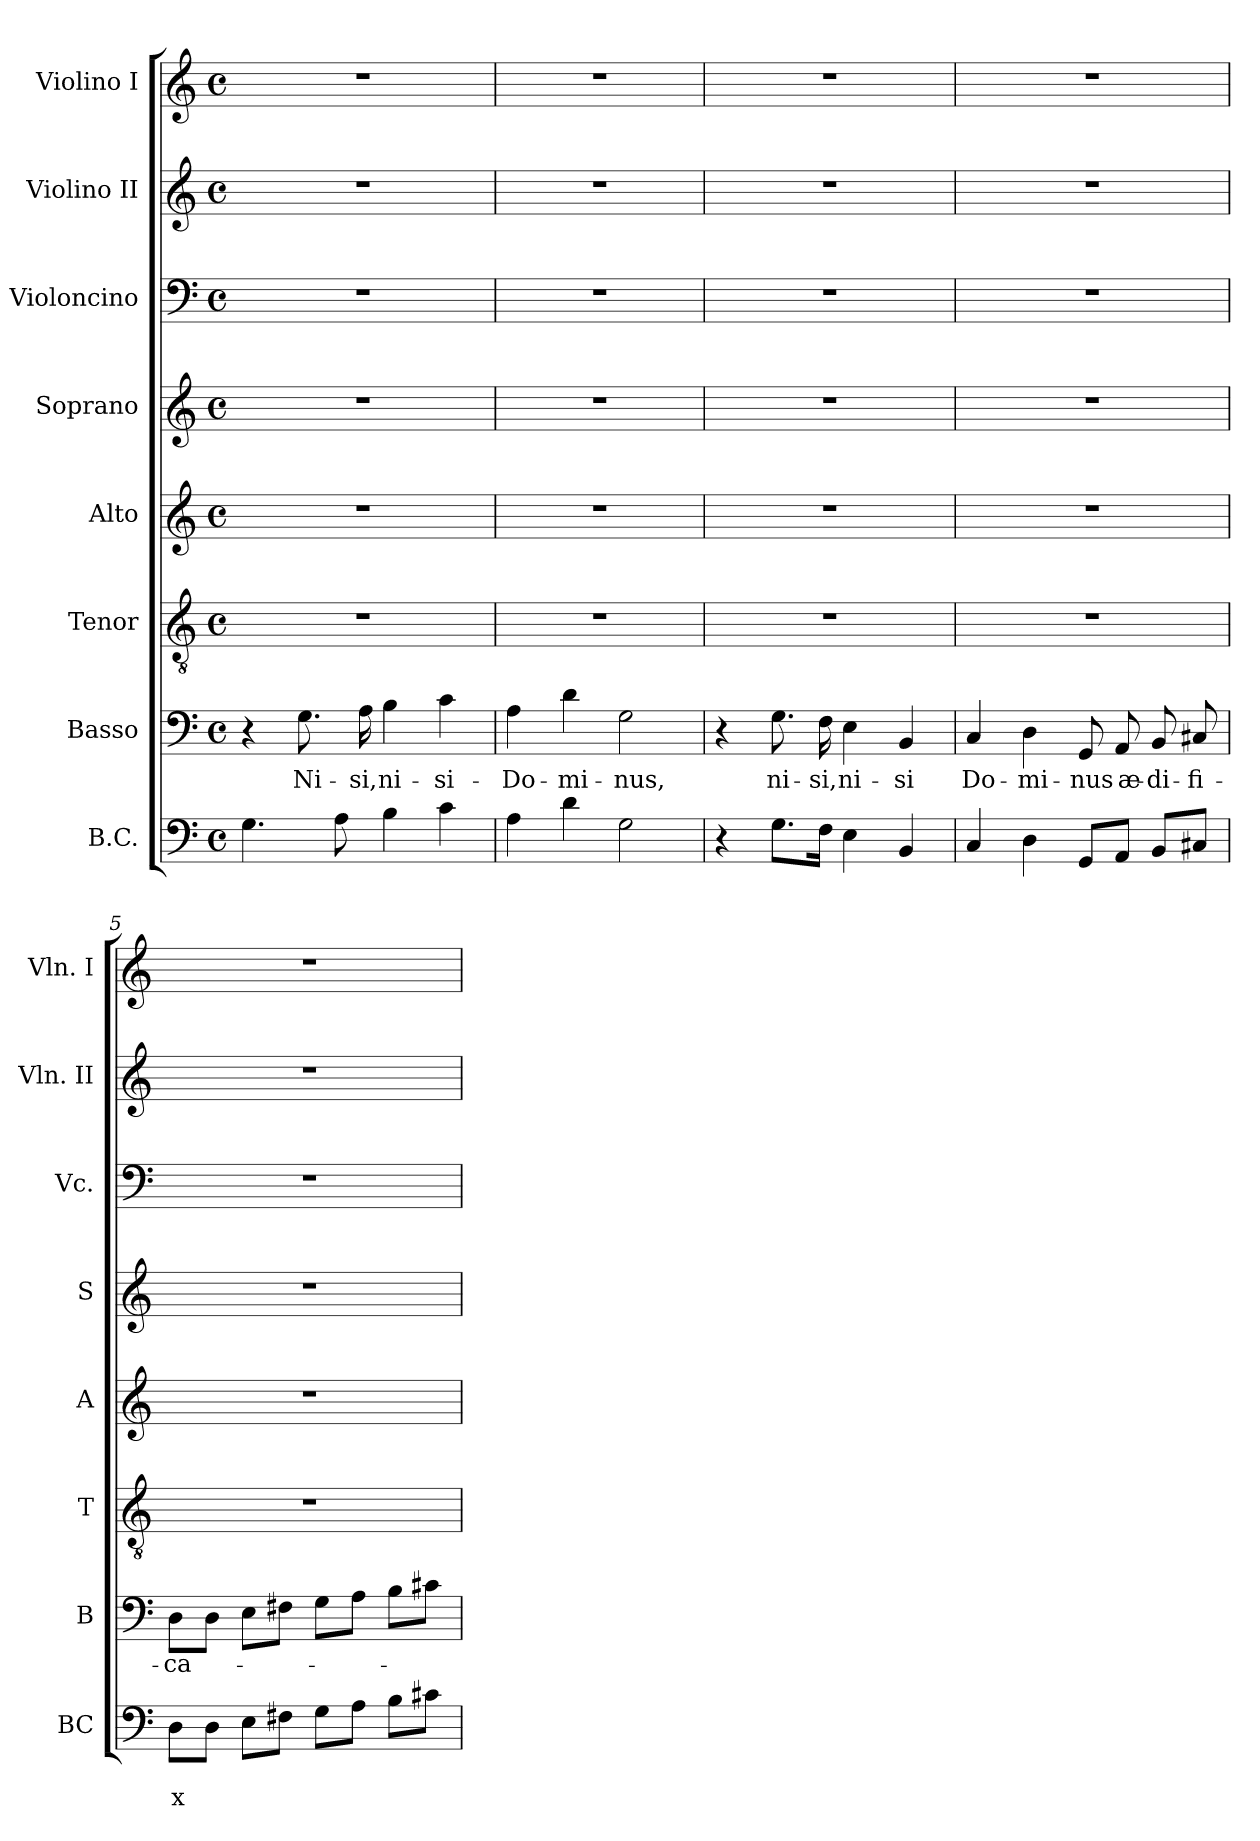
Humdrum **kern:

**kern	**text	**text	**kern	**text	**kern	**kern	**kern	**kern	**kern	**kern
*part8	*part8	*part8	*part7	*part7	*part6	*part5	*part4	*part3	*part2	*part1
*staff8	*staff8	*staff8	*staff7	*staff7	*staff6	*staff5	*staff4	*staff3	*staff2	*staff1
*I"B.C.	*	*	*I"Basso	*	*I"Tenor	*I"Alto	*I"Soprano	*I"Violoncino	*I"Violino II	*I"Violino I
*I'BC	*	*	*I'B	*	*I'T	*I'A	*I'S	*I'Vc.	*I'Vln. II	*I'Vln. I
*clefF4	*	*	*clefF4	*	*clefGv2	*clefG2	*clefG2	*clefF4	*clefG2	*clefG2
*k[]	*	*	*k[]	*	*k[]	*k[]	*k[]	*k[]	*k[]	*k[]
*C:	*	*	*C:	*	*C:	*C:	*C:	*C:	*C:	*C:
*M4/4	*	*	*M4/4	*	*M4/4	*M4/4	*M4/4	*M4/4	*M4/4	*M4/4
*met(c)	*	*	*met(c)	*	*met(c)	*met(c)	*met(c)	*met(c)	*met(c)	*met(c)
=1	=1	=1	=1	=1	=1	=1	=1	=1	=1	=1
4.G\	.	.	4r	.	1r	1r	1r	1r	1r	1r
!	!	!	!	!LO:LY:b	!	!	!	!	!	!
.	.	.	8.G\	Ni-	.	.	.	.	.	.
8A\	.	.	.	.	.	.	.	.	.	.
!	!	!	!	!LO:LY:b	!	!	!	!	!	!
.	.	.	16A\	-si,	.	.	.	.	.	.
!	!	!	!	!LO:LY:b	!	!	!	!	!	!
4B\	.	.	4B\	ni-	.	.	.	.	.	.
!	!	!	!	!LO:LY:b	!	!	!	!	!	!
4c\	.	.	4c\	-si-	.	.	.	.	.	.
=2	=2	=2	=2	=2	=2	=2	=2	=2	=2	=2
!	!	!	!	!LO:LY:b	!	!	!	!	!	!
4A\	.	.	4A\	-Do-	1r	1r	1r	1r	1r	1r
!	!	!	!	!LO:LY:b	!	!	!	!	!	!
4d\	.	.	4d\	-mi-	.	.	.	.	.	.
!	!	!	!	!LO:LY:b	!	!	!	!	!	!
2G\	.	.	2G\	-nus,	.	.	.	.	.	.
=3	=3	=3	=3	=3	=3	=3	=3	=3	=3	=3
4r	.	.	4r	.	1r	1r	1r	1r	1r	1r
!	!	!	!	!LO:LY:b	!	!	!	!	!	!
8.G\L	.	.	8.G\	ni-	.	.	.	.	.	.
!	!	!	!	!LO:LY:b	!	!	!	!	!	!
16F\Jk	.	.	16F\	-si,	.	.	.	.	.	.
!	!	!	!	!LO:LY:b	!	!	!	!	!	!
4E\	.	.	4E\	ni-	.	.	.	.	.	.
!	!	!	!	!LO:LY:b	!	!	!	!	!	!
4BB/	.	.	4BB/	-si	.	.	.	.	.	.
=4	=4	=4	=4	=4	=4	=4	=4	=4	=4	=4
!	!	!	!	!LO:LY:b	!	!	!	!	!	!
4C/	.	.	4C/	Do-	1r	1r	1r	1r	1r	1r
!	!	!	!	!LO:LY:b	!	!	!	!	!	!
4D\	.	.	4D\	-mi-	.	.	.	.	.	.
!	!	!	!	!LO:LY:b	!	!	!	!	!	!
8GG/L	.	.	8GG/	-nus	.	.	.	.	.	.
!	!	!	!	!LO:LY:b	!	!	!	!	!	!
8AA/J	.	.	8AA/	æ-	.	.	.	.	.	.
!	!	!	!	!LO:LY:b	!	!	!	!	!	!
8BB/L	.	.	8BB/	-di-	.	.	.	.	.	.
!	!	!	!	!LO:LY:b	!	!	!	!	!	!
8C#X/J	.	.	8C#X/	-fi-	.	.	.	.	.	.
=5	=5	=5	=5	=5	=5	=5	=5	=5	=5	=5
!	!	!LO:LY:b	!	!LO:LY:b	!	!	!	!	!	!
8D\L	.	x	8D\L	-ca-	1r	1r	1r	1r	1r	1r
8D\J	.	.	8D\J	.	.	.	.	.	.	.
8E\L	.	.	8E\L	.	.	.	.	.	.	.
8F#X\J	.	.	8F#X\J	.	.	.	.	.	.	.
8G\L	.	.	8G\L	.	.	.	.	.	.	.
8A\J	.	.	8A\J	.	.	.	.	.	.	.
8B\L	.	.	8B\L	.	.	.	.	.	.	.
8c#X\J	.	.	8c#X\J	.	.	.	.	.	.	.
=	=	=	=	=	=	=	=	=	=	=
*-	*-	*-	*-	*-	*-	*-	*-	*-	*-	*-
